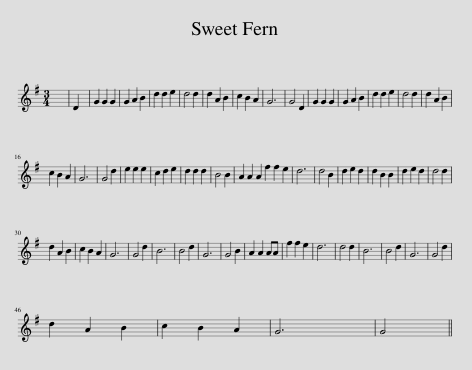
X:1
L:1/8
M:3/4
I:linebreak $
K:G
V:1 treble
V:1
 x6 | D2 | G2 G2 G2 | G2 A2 B2 | d2 d2 e2 | %5
 d4 d2 | d2 A2 B2 | c2 B2 A2 | G6 | G4 D2 | %10
 G2 G2 G2 | G2 A2 B2 | d2 d2 e2 | d4 d2 | d2 A2 B2 |$ %15
 c2 B2 A2 | G6 | G4 d2 | e2 e2 e2 | c2 d2 e2 | %20
 d2 d2 d2 | B4 B2 | A2 A2 A2 f2 f2 e2 | d6 | d4 B2 | %25
 d2 e2 d2 | d2 B2 B2 | d2 e2 d2 | d4 d2 |$ d2 A2 B2 | %30
 c2 B2 A2 | G6 | G4 d2 | B6 | B4 d2 | %35
 G6 | G4 B2 | A2 A2 AA | f2 f2 e2 | d6 | %40
 d4 d2 | B6 | B4 d2 | G6 | G4 d2 |$ %45
 d2 A2 B2 | c2 B2 A2 | G6 | G4 || %49
